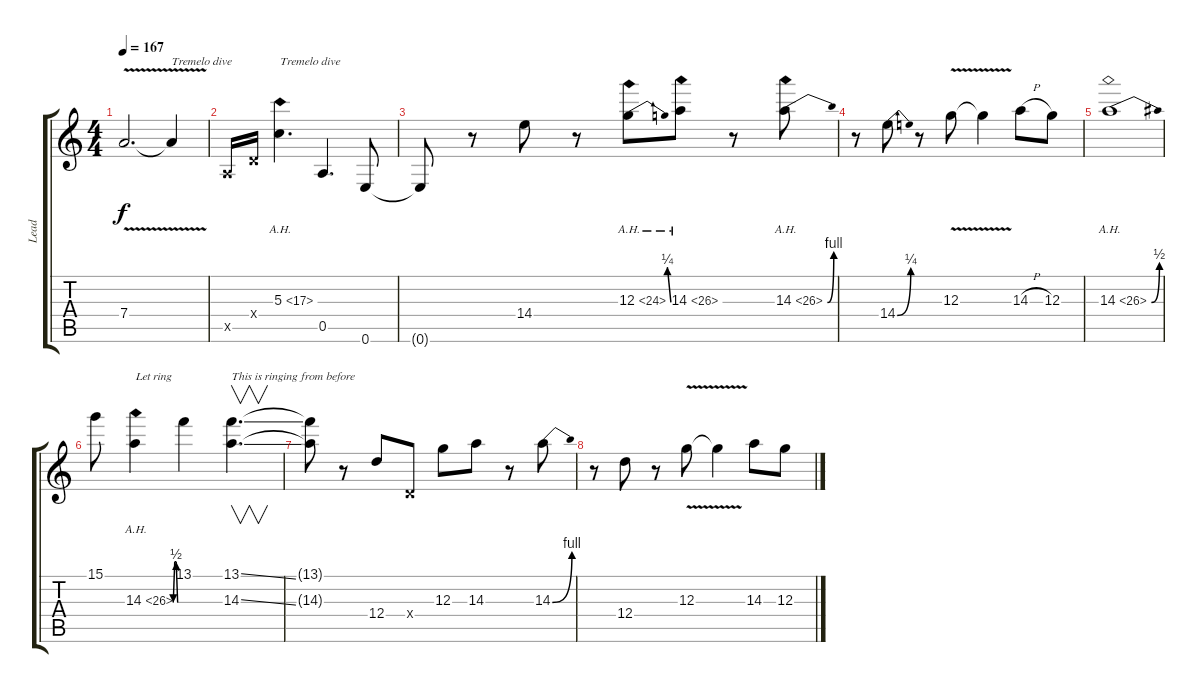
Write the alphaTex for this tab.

\track ("Lead" "Lead") {instrument distortionguitar}
\staff {score tabs}
\tuning (E4 B3 G3 D3 A2 E2) {hide}
\ts (4 4)
\tempo 167
\clef g2
\ks c
7.4{v}.2{d dy f} 7.4{t}.4{txt "Tremelo dive"} |
0.5{x}.16 0.4{x}.16 5.3{ah 12}.4{d txt "Tremelo dive"} 0.5.4{d} 0.6.8 |
0.6{t}.8 r.8 14.4.8 r.8 12.3{be (bend 0 0 60 1) ah 12}.8 14.3{ah 12}.8 r.8 14.3{be (bend 0 0 60 4) ah 12}.8 |
r.8 14.4{be (bend 0 0 60 1)}.8 r.8 12.3{v}.8 12.3{t}.4 14.3{h}.8 12.3.8 |
14.3{be (bend 0 0 60 2) ah 12}.1 |
15.1.8 14.3{be (custom 0 0 15 2 30 2 45 0 60 0) ah 12}.4{txt "Let ring"} 13.1.4 (13.1{ss} 14.3{ss}).4{v d txt "This is ringing from before"} |
(13.1{t} 14.3{t}).8 r.8 12.4.8 0.4{x}.8 12.3.8 14.3.8 r.8 14.3{be (bend 0 0 60 4)}.8 |
r.8 12.4.8 r.8 12.3{v}.8 12.3{t}.4 14.3.8 12.3.8
